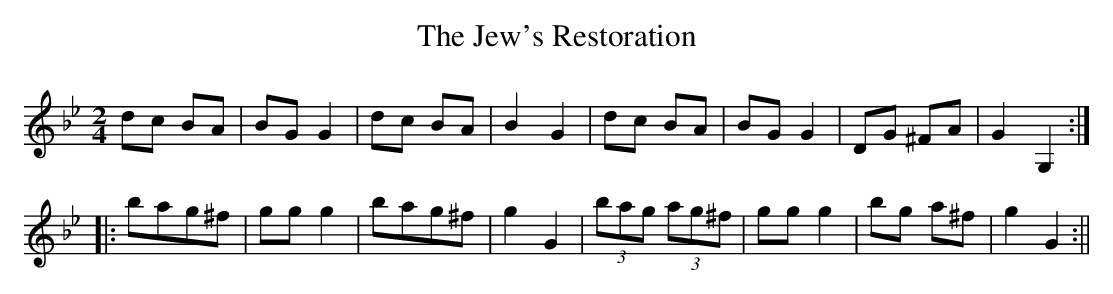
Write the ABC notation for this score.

X:1
T:Jew's Restoration, The
M:2/4
L:1/8
K:Gmin
dc BA|BG G2|dc BA|B2 G2|dc BA|BG G2|DG ^FA|G2 G,2:|
|:bag^f|gg g2|bag^f|g2 G2|(3bag (3ag^f|gg g2|bg a^f|g2 G2:||
